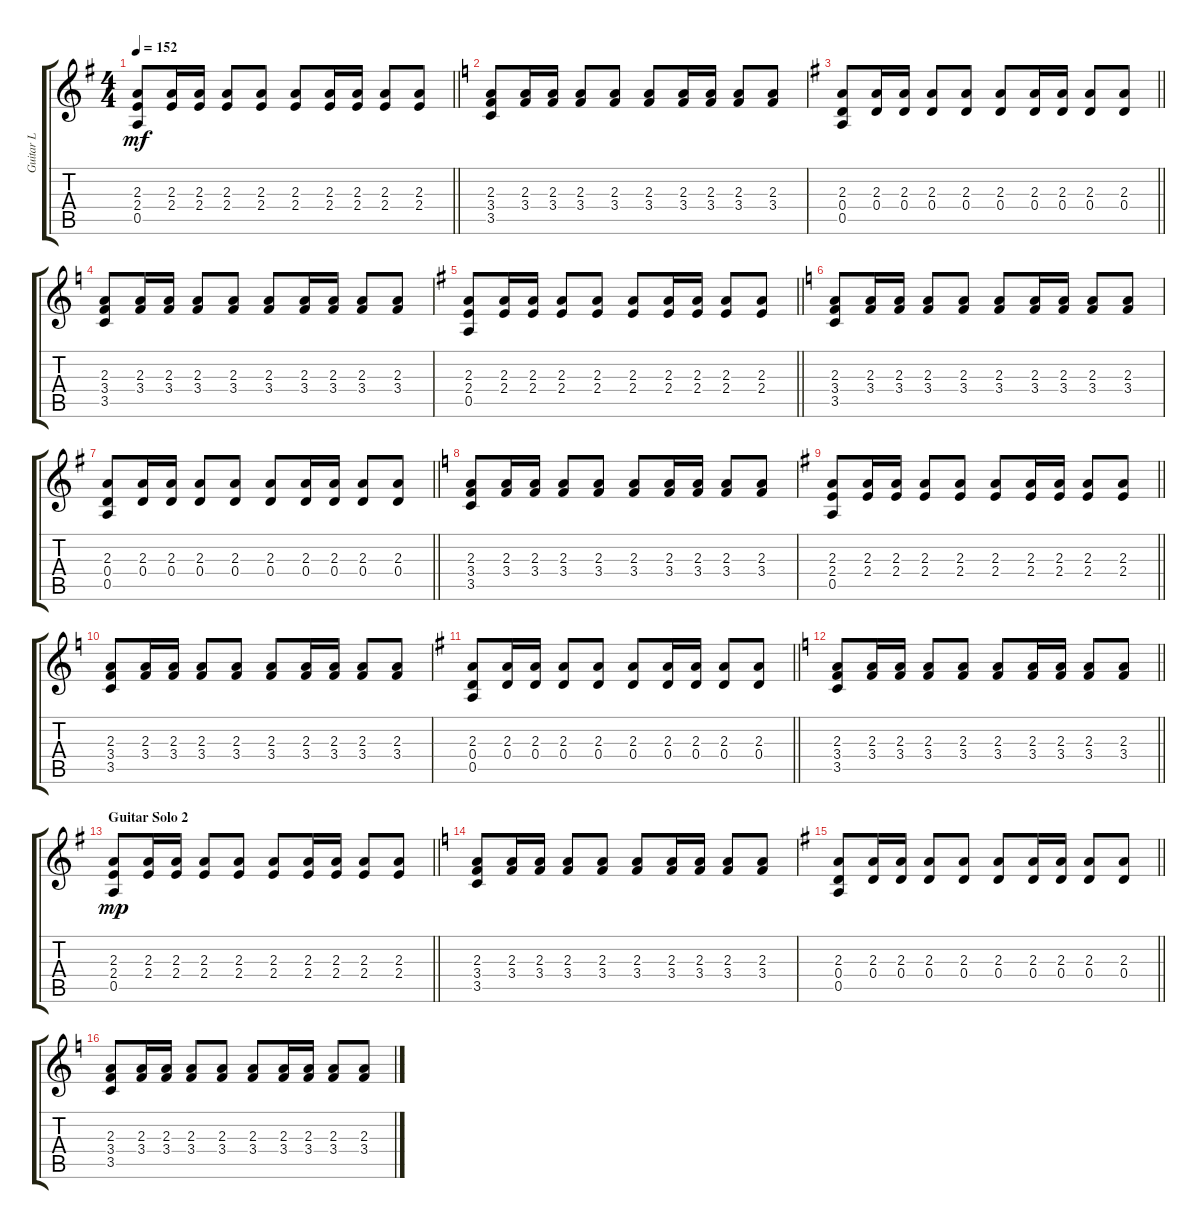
\track ("Guitar L" "Guitar L") {instrument distortionguitar}
\staff {score tabs}
\tuning (E4 B3 G3 D3 A2 D2) {hide}
\ts (4 4)
\tempo 152
\clef g2
\barLineRight lightlight
\ks g
(2.3 2.4 0.5).8{dy mf} (2.3 2.4).16 (2.3 2.4).16 (2.3 2.4).8 (2.3 2.4).8 (2.3 2.4).8 (2.3 2.4).16 (2.3 2.4).16 (2.3 2.4).8 (2.3 2.4).8 |
\ks c
(2.3 3.4 3.5).8 (2.3 3.4).16 (2.3 3.4).16 (2.3 3.4).8 (2.3 3.4).8 (2.3 3.4).8 (2.3 3.4).16 (2.3 3.4).16 (2.3 3.4).8 (2.3 3.4).8 |
\barLineRight lightlight
\ks g
(2.3 0.4 0.5).8 (2.3 0.4).16 (2.3 0.4).16 (2.3 0.4).8 (2.3 0.4).8 (2.3 0.4).8 (2.3 0.4).16 (2.3 0.4).16 (2.3 0.4).8 (2.3 0.4).8 |
\ks c
(2.3 3.4 3.5).8 (2.3 3.4).16 (2.3 3.4).16 (2.3 3.4).8 (2.3 3.4).8 (2.3 3.4).8 (2.3 3.4).16 (2.3 3.4).16 (2.3 3.4).8 (2.3 3.4).8 |
\barLineRight lightlight
\ks g
(2.3 2.4 0.5).8 (2.3 2.4).16 (2.3 2.4).16 (2.3 2.4).8 (2.3 2.4).8 (2.3 2.4).8 (2.3 2.4).16 (2.3 2.4).16 (2.3 2.4).8 (2.3 2.4).8 |
\ks c
(2.3 3.4 3.5).8 (2.3 3.4).16 (2.3 3.4).16 (2.3 3.4).8 (2.3 3.4).8 (2.3 3.4).8 (2.3 3.4).16 (2.3 3.4).16 (2.3 3.4).8 (2.3 3.4).8 |
\barLineRight lightlight
\ks g
(2.3 0.4 0.5).8 (2.3 0.4).16 (2.3 0.4).16 (2.3 0.4).8 (2.3 0.4).8 (2.3 0.4).8 (2.3 0.4).16 (2.3 0.4).16 (2.3 0.4).8 (2.3 0.4).8 |
\ks c
(2.3 3.4 3.5).8 (2.3 3.4).16 (2.3 3.4).16 (2.3 3.4).8 (2.3 3.4).8 (2.3 3.4).8 (2.3 3.4).16 (2.3 3.4).16 (2.3 3.4).8 (2.3 3.4).8 |
\barLineRight lightlight
\ks g
(2.3 2.4 0.5).8 (2.3 2.4).16 (2.3 2.4).16 (2.3 2.4).8 (2.3 2.4).8 (2.3 2.4).8 (2.3 2.4).16 (2.3 2.4).16 (2.3 2.4).8 (2.3 2.4).8 |
\ks c
(2.3 3.4 3.5).8 (2.3 3.4).16 (2.3 3.4).16 (2.3 3.4).8 (2.3 3.4).8 (2.3 3.4).8 (2.3 3.4).16 (2.3 3.4).16 (2.3 3.4).8 (2.3 3.4).8 |
\barLineRight lightlight
\ks g
(2.3 0.4 0.5).8 (2.3 0.4).16 (2.3 0.4).16 (2.3 0.4).8 (2.3 0.4).8 (2.3 0.4).8 (2.3 0.4).16 (2.3 0.4).16 (2.3 0.4).8 (2.3 0.4).8 |
\barLineRight lightlight
\ks c
(2.3 3.4 3.5).8 (2.3 3.4).16 (2.3 3.4).16 (2.3 3.4).8 (2.3 3.4).8 (2.3 3.4).8 (2.3 3.4).16 (2.3 3.4).16 (2.3 3.4).8 (2.3 3.4).8 |
\section ("" "Guitar Solo 2")
\barLineRight lightlight
\ks g
(2.3 2.4 0.5).8{dy mp} (2.3 2.4).16 (2.3 2.4).16 (2.3 2.4).8 (2.3 2.4).8 (2.3 2.4).8 (2.3 2.4).16 (2.3 2.4).16 (2.3 2.4).8 (2.3 2.4).8 |
\ks c
(2.3 3.4 3.5).8 (2.3 3.4).16 (2.3 3.4).16 (2.3 3.4).8 (2.3 3.4).8 (2.3 3.4).8 (2.3 3.4).16 (2.3 3.4).16 (2.3 3.4).8 (2.3 3.4).8 |
\barLineRight lightlight
\ks g
(2.3 0.4 0.5).8 (2.3 0.4).16 (2.3 0.4).16 (2.3 0.4).8 (2.3 0.4).8 (2.3 0.4).8 (2.3 0.4).16 (2.3 0.4).16 (2.3 0.4).8 (2.3 0.4).8 |
\ks c
(2.3 3.4 3.5).8 (2.3 3.4).16 (2.3 3.4).16 (2.3 3.4).8 (2.3 3.4).8 (2.3 3.4).8 (2.3 3.4).16 (2.3 3.4).16 (2.3 3.4).8 (2.3 3.4).8
